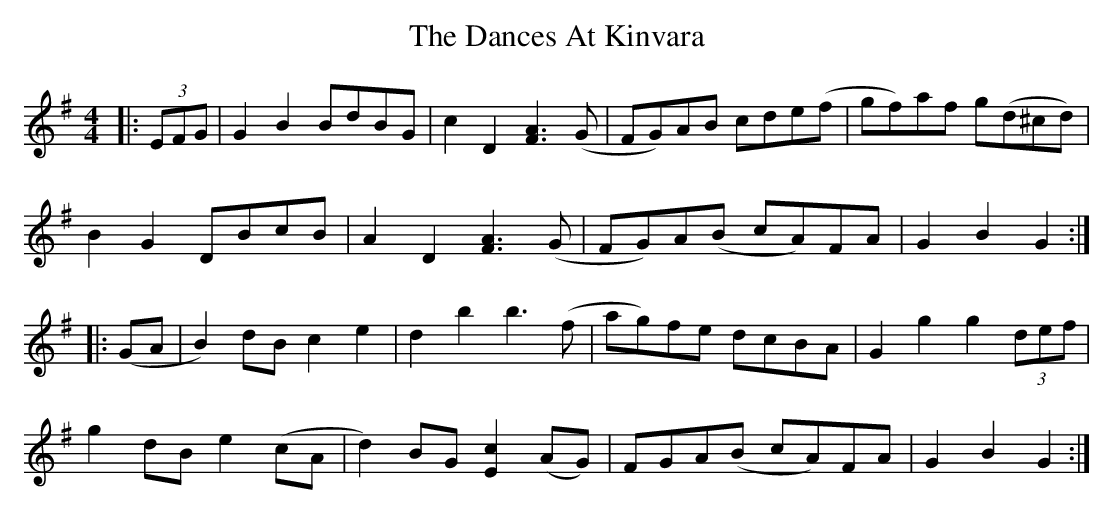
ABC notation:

X:1
T: The Dances At Kinvara
M: 4/4
L: 1/8
K: Gmaj
|:(3EFG|G2 B2 BdBG|c2 D2 [F3A3] (G|FG)AB cde(f|gf)af g(d^cd)|
B2 G2 DBcB|A2 D2 [F3A3] (G|FG)A(B cA)FA|G2 B2 G2:|
|:(GA|B2) dB c2 e2|d2 b2 b3 (f|ag)fe dcBA|G2 g2 g2 (3def|
g2 dB e2 (cA|d2) BG [E2c2] (AG)|FGA(B cA)FA|G2 B2 G2:|
